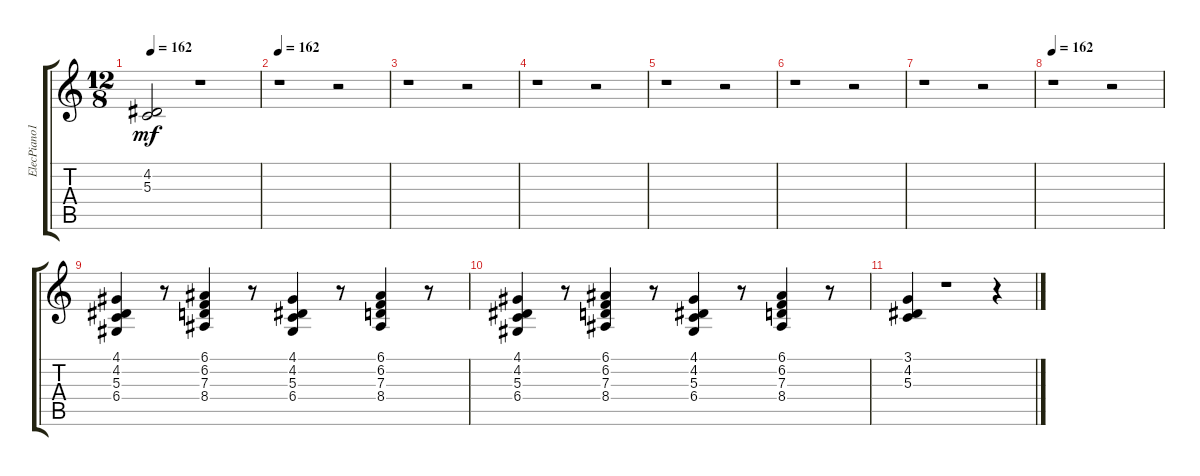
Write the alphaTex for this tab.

\track ("ElecPiano1" "ElecPiano1") {instrument honkytonkpiano}
\staff {score tabs}
\tuning (E4 B3 G3 D3 A2 E2) {hide}
\ts (12 8)
\tempo 162
\clef g2
\ks c
(4.2 5.3).2{dy mf} r.1 |
\tempo 162
r.1 r.2 |
r.1 r.2 |
r.1 r.2 |
r.1 r.2 |
r.1 r.2 |
r.1 r.2 |
\tempo 162
r.1 r.2 |
(4.1 4.2 5.3 6.4).4{volume 12} r.8 (6.1 6.2 7.3 8.4).4{volume 12} r.8 (4.1 4.2 5.3 6.4).4 r.8 (6.1 6.2 7.3 8.4).4 r.8 |
(4.1 4.2 5.3 6.4).4 r.8 (6.1 6.2 7.3 8.4).4 r.8 (4.1 4.2 5.3 6.4).4 r.8 (6.1 6.2 7.3 8.4).4 r.8 |
(3.1 4.2 5.3).4 r.1 r.4
